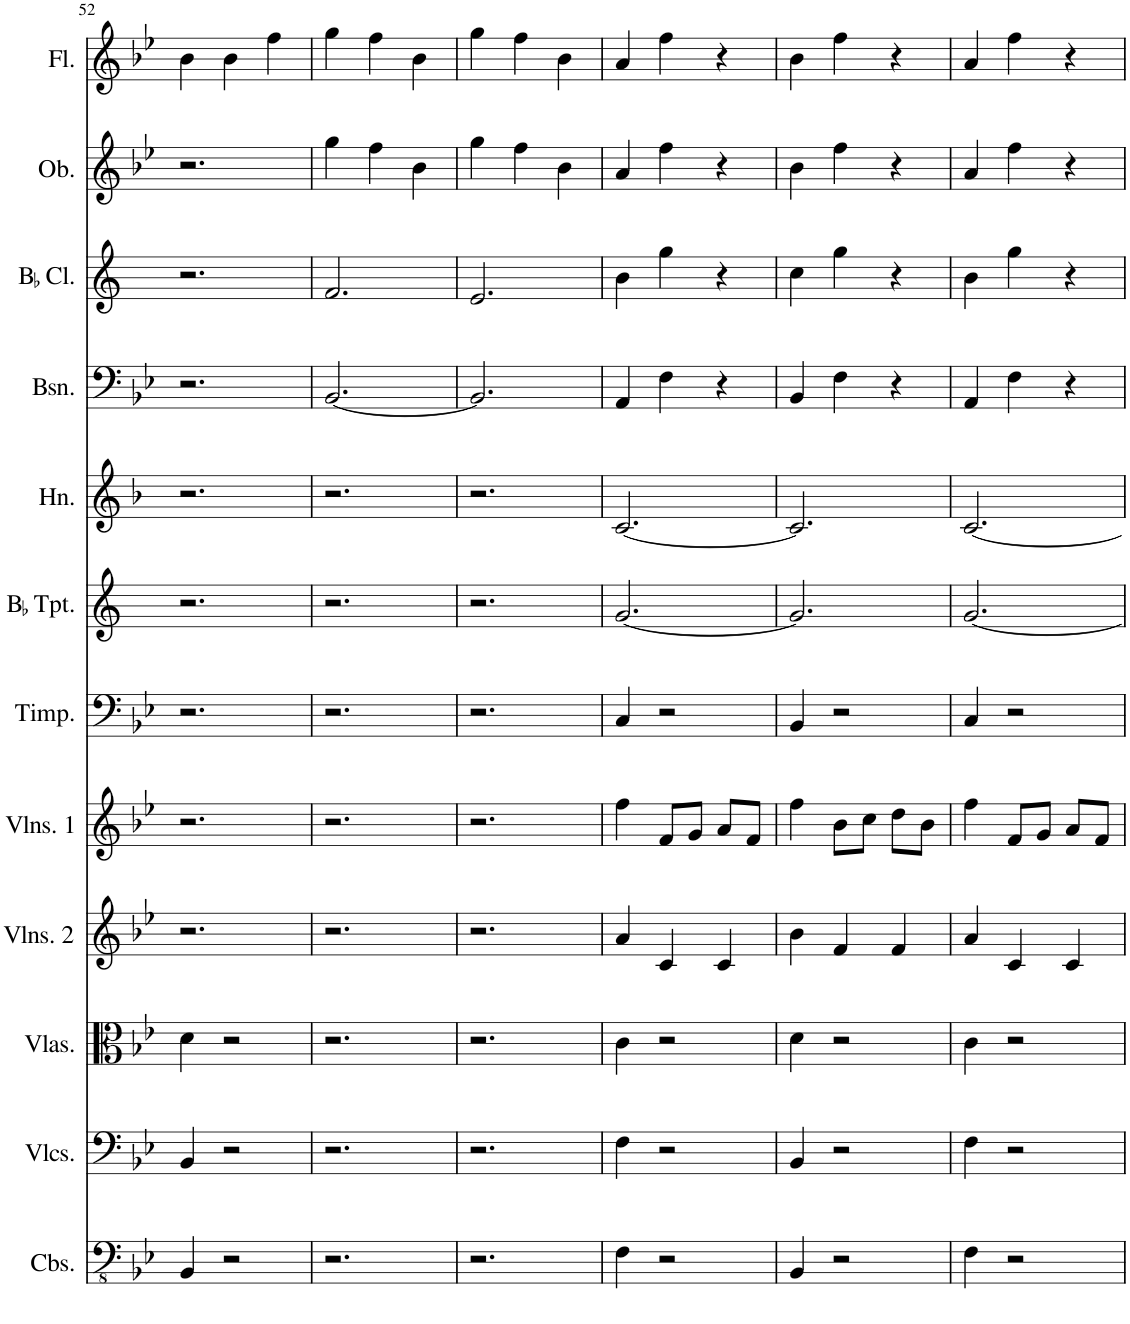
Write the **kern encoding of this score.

**kern	**kern	**kern	**kern	**kern	**kern	**kern	**kern	**kern	**kern	**kern	**kern
*part12	*part11	*part10	*part9	*part8	*part7	*part6	*part5	*part4	*part3	*part2	*part1
*staff12	*staff11	*staff10	*staff9	*staff8	*staff7	*staff6	*staff5	*staff4	*staff3	*staff2	*staff1
*I"Contrabasses	*I"Violoncellos	*I"Violas	*I"Violins 2	*I"Violins 1	*I"Timpani	*I"BaccidentalFlat Trumpet	*I"Horn	*I"Bassoon	*I"BaccidentalFlat Clarinet	*I"Oboe	*I"Flute
*I'Cbs.	*I'Vlcs.	*I'Vlas.	*I'Vlns. 2	*I'Vlns. 1	*I'Timp.	*I'BaccidentalFlat Tpt.	*I'Hn.	*I'Bsn.	*I'BaccidentalFlat Cl.	*I'Ob.	*I'Fl.
!!LO:PB:g=z
*clefFv4	*clefF4	*clefC3	*clefG2	*clefG2	*clefF4	*clefG2	*clefG2	*clefF4	*clefG2	*clefG2	*clefG2
*	*	*	*	*	*	*Trd1c2	*Trd4c7	*	*Trd1c2	*	*
*k[b-e-]	*k[b-e-]	*k[b-e-]	*k[b-e-]	*k[b-e-]	*k[b-e-]	*k[]	*k[b-]	*k[b-e-]	*k[]	*k[b-e-]	*k[b-e-]
*M3/4	*M3/4	*M3/4	*M3/4	*M3/4	*M3/4	*M3/4	*M3/4	*M3/4	*M3/4	*M3/4	*M3/4
=52	=52	=52	=52	=52	=52	=52	=52	=52	=52	=52	=52
4BBB-/	4BB-/	4d\	2.r	2.r	2.r	2.r	2.r	2.r	2.r	2.r	4b-\
2r	2r	2r	.	.	.	.	.	.	.	.	4b-\
.	.	.	.	.	.	.	.	.	.	.	4ff\
=53	=53	=53	=53	=53	=53	=53	=53	=53	=53	=53	=53
2.r	2.r	2.r	2.r	2.r	2.r	2.r	2.r	[2.BB-/	2.f/	4gg\	4gg\
.	.	.	.	.	.	.	.	.	.	4ff\	4ff\
.	.	.	.	.	.	.	.	.	.	4b-\	4b-\
=54	=54	=54	=54	=54	=54	=54	=54	=54	=54	=54	=54
2.r	2.r	2.r	2.r	2.r	2.r	2.r	2.r	2.BB-/]	2.e/	4gg\	4gg\
.	.	.	.	.	.	.	.	.	.	4ff\	4ff\
.	.	.	.	.	.	.	.	.	.	4b-\	4b-\
=55	=55	=55	=55	=55	=55	=55	=55	=55	=55	=55	=55
4FF\	4F\	4c\	4a/	4ff\	4C/	[2.g/	[2.c/	4AA/	4b\	4a/	4a/
2r	2r	2r	4c/	8f/L	2r	.	.	4F\	4gg\	4ff\	4ff\
.	.	.	.	8g/J	.	.	.	.	.	.	.
.	.	.	4c/	8a/L	.	.	.	4r	4r	4r	4r
.	.	.	.	8f/J	.	.	.	.	.	.	.
=56	=56	=56	=56	=56	=56	=56	=56	=56	=56	=56	=56
4BBB-/	4BB-/	4d\	4b-\	4ff\	4BB-/	2.g/]	2.c/]	4BB-/	4cc\	4b-\	4b-\
2r	2r	2r	4f/	8b-\L	2r	.	.	4F\	4gg\	4ff\	4ff\
.	.	.	.	8cc\J	.	.	.	.	.	.	.
.	.	.	4f/	8dd\L	.	.	.	4r	4r	4r	4r
.	.	.	.	8b-\J	.	.	.	.	.	.	.
=57	=57	=57	=57	=57	=57	=57	=57	=57	=57	=57	=57
4FF\	4F\	4c\	4a/	4ff\	4C/	[2.g/	[2.c/	4AA/	4b\	4a/	4a/
2r	2r	2r	4c/	8f/L	2r	.	.	4F\	4gg\	4ff\	4ff\
.	.	.	.	8g/J	.	.	.	.	.	.	.
.	.	.	4c/	8a/L	.	.	.	4r	4r	4r	4r
.	.	.	.	8f/J	.	.	.	.	.	.	.
=	=	=	=	=	=	=	=	=	=	=	=
*-	*-	*-	*-	*-	*-	*-	*-	*-	*-	*-	*-
